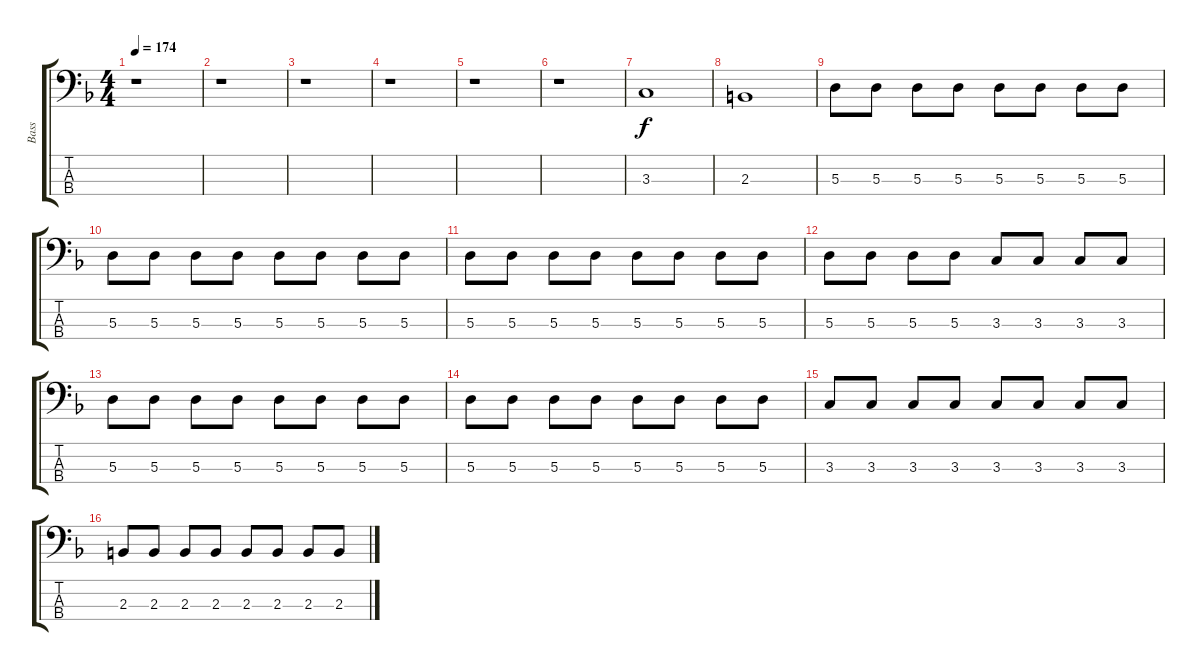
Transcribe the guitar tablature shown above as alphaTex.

\track ("Bass" "Bass") {instrument electricbassfinger}
\staff {score tabs}
\tuning (G2 D2 A1 E1) {hide}
\ts (4 4)
\tempo 174
\clef f4
\ks dminor
r.1{dy f instrument electricbassfinger} |
r.1 |
r.1 |
r.1 |
r.1 |
r.1 |
3.3.1 |
2.3.1 |
5.3.8 5.3.8 5.3.8 5.3.8 5.3.8 5.3.8 5.3.8 5.3.8 |
5.3.8 5.3.8 5.3.8 5.3.8 5.3.8 5.3.8 5.3.8 5.3.8 |
5.3.8 5.3.8 5.3.8 5.3.8 5.3.8 5.3.8 5.3.8 5.3.8 |
5.3.8 5.3.8 5.3.8 5.3.8 3.3.8 3.3.8 3.3.8 3.3.8 |
5.3.8 5.3.8 5.3.8 5.3.8 5.3.8 5.3.8 5.3.8 5.3.8 |
5.3.8 5.3.8 5.3.8 5.3.8 5.3.8 5.3.8 5.3.8 5.3.8 |
3.3.8 3.3.8 3.3.8 3.3.8 3.3.8 3.3.8 3.3.8 3.3.8 |
2.3.8 2.3.8 2.3.8 2.3.8 2.3.8 2.3.8 2.3.8 2.3.8
